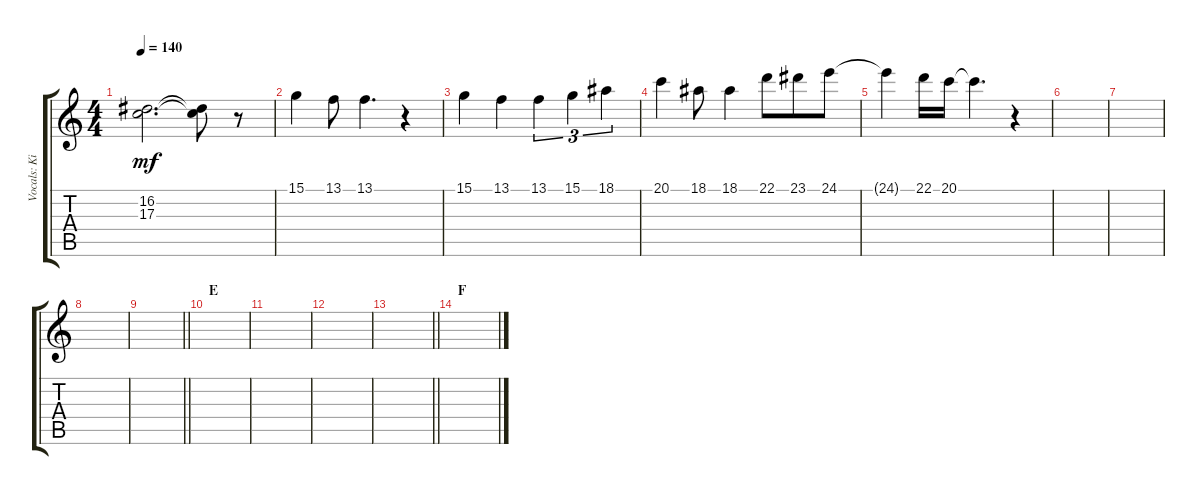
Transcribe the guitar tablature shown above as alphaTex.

\track ("Vocals: Kiki Dee" "Vocals: Ki") {instrument choiraahs}
\staff {score tabs}
\tuning (E4 B3 G3 D3 A2 E2) {hide}
\ts (4 4)
\tempo 140
\clef g2
\ks c
(16.2 17.3).2{d dy mf} (16.2{t} 17.3{t}).8 r.8 |
15.1.4 13.1.8 13.1.4{d} r.4 |
15.1.4 13.1.4 13.1.4{tu (3 2)} 15.1.4{tu (3 2)} 18.1.4{tu (3 2)} |
20.1.4 18.1.8 18.1.4 22.1.8{beam merge} 23.1.8 24.1.8 |
24.1{t}.4 22.1.16 20.1.16 20.1{t}.4{d} r.4 |
|
|
|
\barLineRight lightlight
|
\section ("" "E")
|
|
|
\barLineRight lightlight
|
\section ("" "F")
